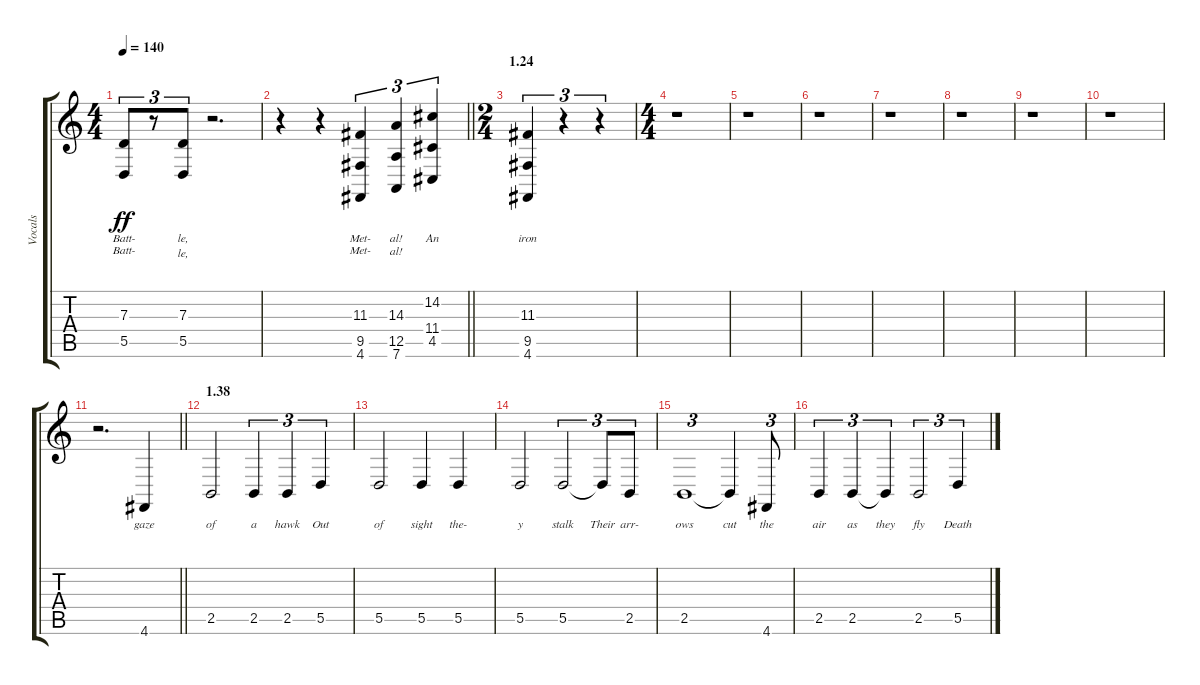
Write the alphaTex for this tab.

\track ("Vocals" "Vocals") {instrument lead6voice}
\staff {score tabs}
\tuning (E4 B3 G3 D3 A2 D2) {hide}
\ts (4 4)
\tempo 140
\clef g2
\ks c
(7.3 5.5).8{tu (3 2) lyrics (0 "Batt-") lyrics (1 "Batt-") lyrics (2 "") lyrics (3 "") lyrics (4 "") dy ff} r.8{tu (3 2)} (7.3 5.5).8{tu (3 2) lyrics (0 "le,") lyrics (1 "le,") lyrics (2 "") lyrics (3 "") lyrics (4 "")} r.2{d} |
\barLineRight lightlight
r.4 r.4 (11.3 9.5 4.6).4{tu (3 2) lyrics (0 "Met-") lyrics (1 "Met-") lyrics (2 "") lyrics (3 "") lyrics (4 "")} (14.3 12.5 7.6).4{tu (3 2) lyrics (0 "al!") lyrics (1 "al!") lyrics (2 "") lyrics (3 "") lyrics (4 "")} (14.2 11.4 4.5).4{tu (3 2) lyrics (0 "An") lyrics (1 "") lyrics (2 "") lyrics (3 "") lyrics (4 "")} |
\ts (2 4)
\section ("" "1.24")
(11.3 9.5 4.6).4{tu (3 2) lyrics (0 "iron") lyrics (1 "") lyrics (2 "") lyrics (3 "") lyrics (4 "")} r.4{tu (3 2)} r.4{tu (3 2)} |
\ts (4 4)
r.1 |
r.1 |
r.1 |
r.1 |
r.1 |
r.1 |
r.1 |
\barLineRight lightlight
r.2{d} 4.6.4{lyrics (0 "gaze") lyrics (1 "") lyrics (2 "") lyrics (3 "") lyrics (4 "")} |
\section ("" "1.38")
2.5.2{lyrics (0 "of") lyrics (1 "") lyrics (2 "") lyrics (3 "") lyrics (4 "")} 2.5.4{tu (3 2) lyrics (0 "a") lyrics (1 "") lyrics (2 "") lyrics (3 "") lyrics (4 "")} 2.5.4{tu (3 2) lyrics (0 "hawk") lyrics (1 "") lyrics (2 "") lyrics (3 "") lyrics (4 "")} 5.5.4{tu (3 2) lyrics (0 "Out") lyrics (1 "") lyrics (2 "") lyrics (3 "") lyrics (4 "")} |
5.5.2{lyrics (0 "of") lyrics (1 "") lyrics (2 "") lyrics (3 "") lyrics (4 "")} 5.5.4{lyrics (0 "sight") lyrics (1 "") lyrics (2 "") lyrics (3 "") lyrics (4 "")} 5.5.4{lyrics (0 "the-") lyrics (1 "") lyrics (2 "") lyrics (3 "") lyrics (4 "")} |
5.5.2{lyrics (0 "y") lyrics (1 "") lyrics (2 "") lyrics (3 "") lyrics (4 "")} 5.5.2{tu (3 2) lyrics (0 "stalk") lyrics (1 "") lyrics (2 "") lyrics (3 "") lyrics (4 "")} 5.5{t}.8{tu (3 2) lyrics (0 "Their") lyrics (1 "") lyrics (2 "") lyrics (3 "") lyrics (4 "")} 2.5.8{tu (3 2) lyrics (0 "arr-") lyrics (1 "") lyrics (2 "") lyrics (3 "") lyrics (4 "")} |
2.5.1{tu (3 2) lyrics (0 "ows") lyrics (1 "") lyrics (2 "") lyrics (3 "") lyrics (4 "")} 2.5{t}.4{lyrics (0 "cut") lyrics (1 "") lyrics (2 "") lyrics (3 "") lyrics (4 "")} 4.6.8{tu (3 2) lyrics (0 "the") lyrics (1 "") lyrics (2 "") lyrics (3 "") lyrics (4 "")} |
2.5.4{tu (3 2) lyrics (0 "air") lyrics (1 "") lyrics (2 "") lyrics (3 "") lyrics (4 "")} 2.5.4{tu (3 2) lyrics (0 "as") lyrics (1 "") lyrics (2 "") lyrics (3 "") lyrics (4 "")} 2.5{t}.4{tu (3 2) lyrics (0 "they") lyrics (1 "") lyrics (2 "") lyrics (3 "") lyrics (4 "")} 2.5.2{tu (3 2) lyrics (0 "fly") lyrics (1 "") lyrics (2 "") lyrics (3 "") lyrics (4 "")} 5.5.4{tu (3 2) lyrics (0 "Death") lyrics (1 "") lyrics (2 "") lyrics (3 "") lyrics (4 "")}
